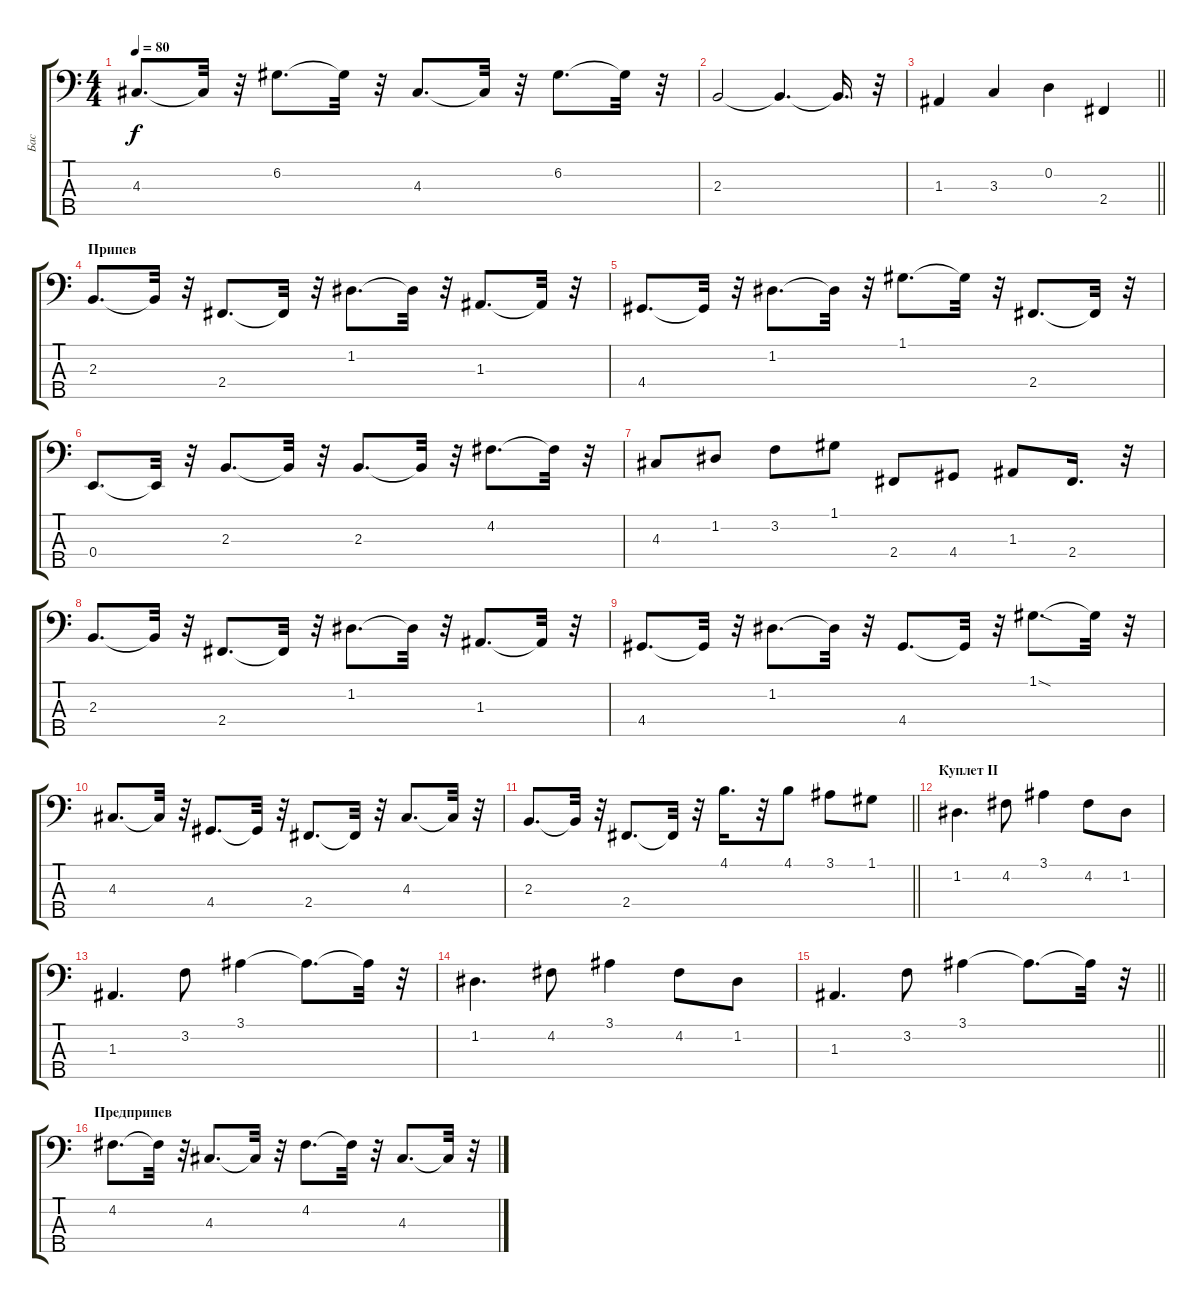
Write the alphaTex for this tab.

\track ("Бас" "Бас") {instrument electricbassfinger}
\staff {score tabs}
\tuning (G2 D2 A1 E1 B0) {hide}
\ts (4 4)
\tempo 80
\clef f4
\ks c
4.3.8{d dy f} 4.3{t}.32 r.32 6.2.8{d} 6.2{t}.32 r.32 4.3.8{d} 4.3{t}.32 r.32 6.2.8{d} 6.2{t}.32 r.32 |
2.3.2 2.3{t}.4{d} 2.3{t}.16{d} r.32 |
\barLineRight lightlight
1.3.4 3.3.4 0.2.4 2.4.4 |
\section ("" "Припев")
2.3.8{d} 2.3{t}.32 r.32 2.4.8{d} 2.4{t}.32 r.32 1.2.8{d} 1.2{t}.32 r.32 1.3.8{d} 1.3{t}.32 r.32 |
4.4.8{d} 4.4{t}.32 r.32 1.2.8{d} 1.2{t}.32 r.32 1.1.8{d} 1.1{t}.32 r.32 2.4.8{d} 2.4{t}.32 r.32 |
0.4.8{d} 0.4{t}.32 r.32 2.3.8{d} 2.3{t}.32 r.32 2.3.8{d} 2.3{t}.32 r.32 4.2.8{d} 4.2{t}.32 r.32 |
4.3.8 1.2.8 3.2.8 1.1.8 2.4.8 4.4.8 1.3.8 2.4.16{d} r.32 |
2.3.8{d} 2.3{t}.32 r.32 2.4.8{d} 2.4{t}.32 r.32 1.2.8{d} 1.2{t}.32 r.32 1.3.8{d} 1.3{t}.32 r.32 |
4.4.8{d} 4.4{t}.32 r.32 1.2.8{d} 1.2{t}.32 r.32 4.4.8{d} 4.4{t}.32 r.32 1.1{sod}.8{d} 1.1{t}.32 r.32 |
4.3.8{d} 4.3{t}.32 r.32 4.4.8{d} 4.4{t}.32 r.32 2.4.8{d} 2.4{t}.32 r.32 4.3.8{d} 4.3{t}.32 r.32 |
\barLineRight lightlight
2.3.8{d} 2.3{t}.32 r.32 2.4.8{d} 2.4{t}.32 r.32 4.1.16{d} r.32 4.1.8 3.1.8 1.1.8 |
\section ("" "Куплет II")
1.2.4{d} 4.2.8 3.1.4 4.2.8 1.2.8 |
1.3.4{d} 3.2.8 3.1.4 3.1{t}.8{d} 3.1{t}.32 r.32 |
1.2.4{d} 4.2.8 3.1.4 4.2.8 1.2.8 |
\barLineRight lightlight
1.3.4{d} 3.2.8 3.1.4 3.1{t}.8{d} 3.1{t}.32 r.32 |
\section ("" "Предприпев")
4.2.8{d} 4.2{t}.32 r.32 4.3.8{d} 4.3{t}.32 r.32 4.2.8{d} 4.2{t}.32 r.32 4.3.8{d} 4.3{t}.32 r.32
